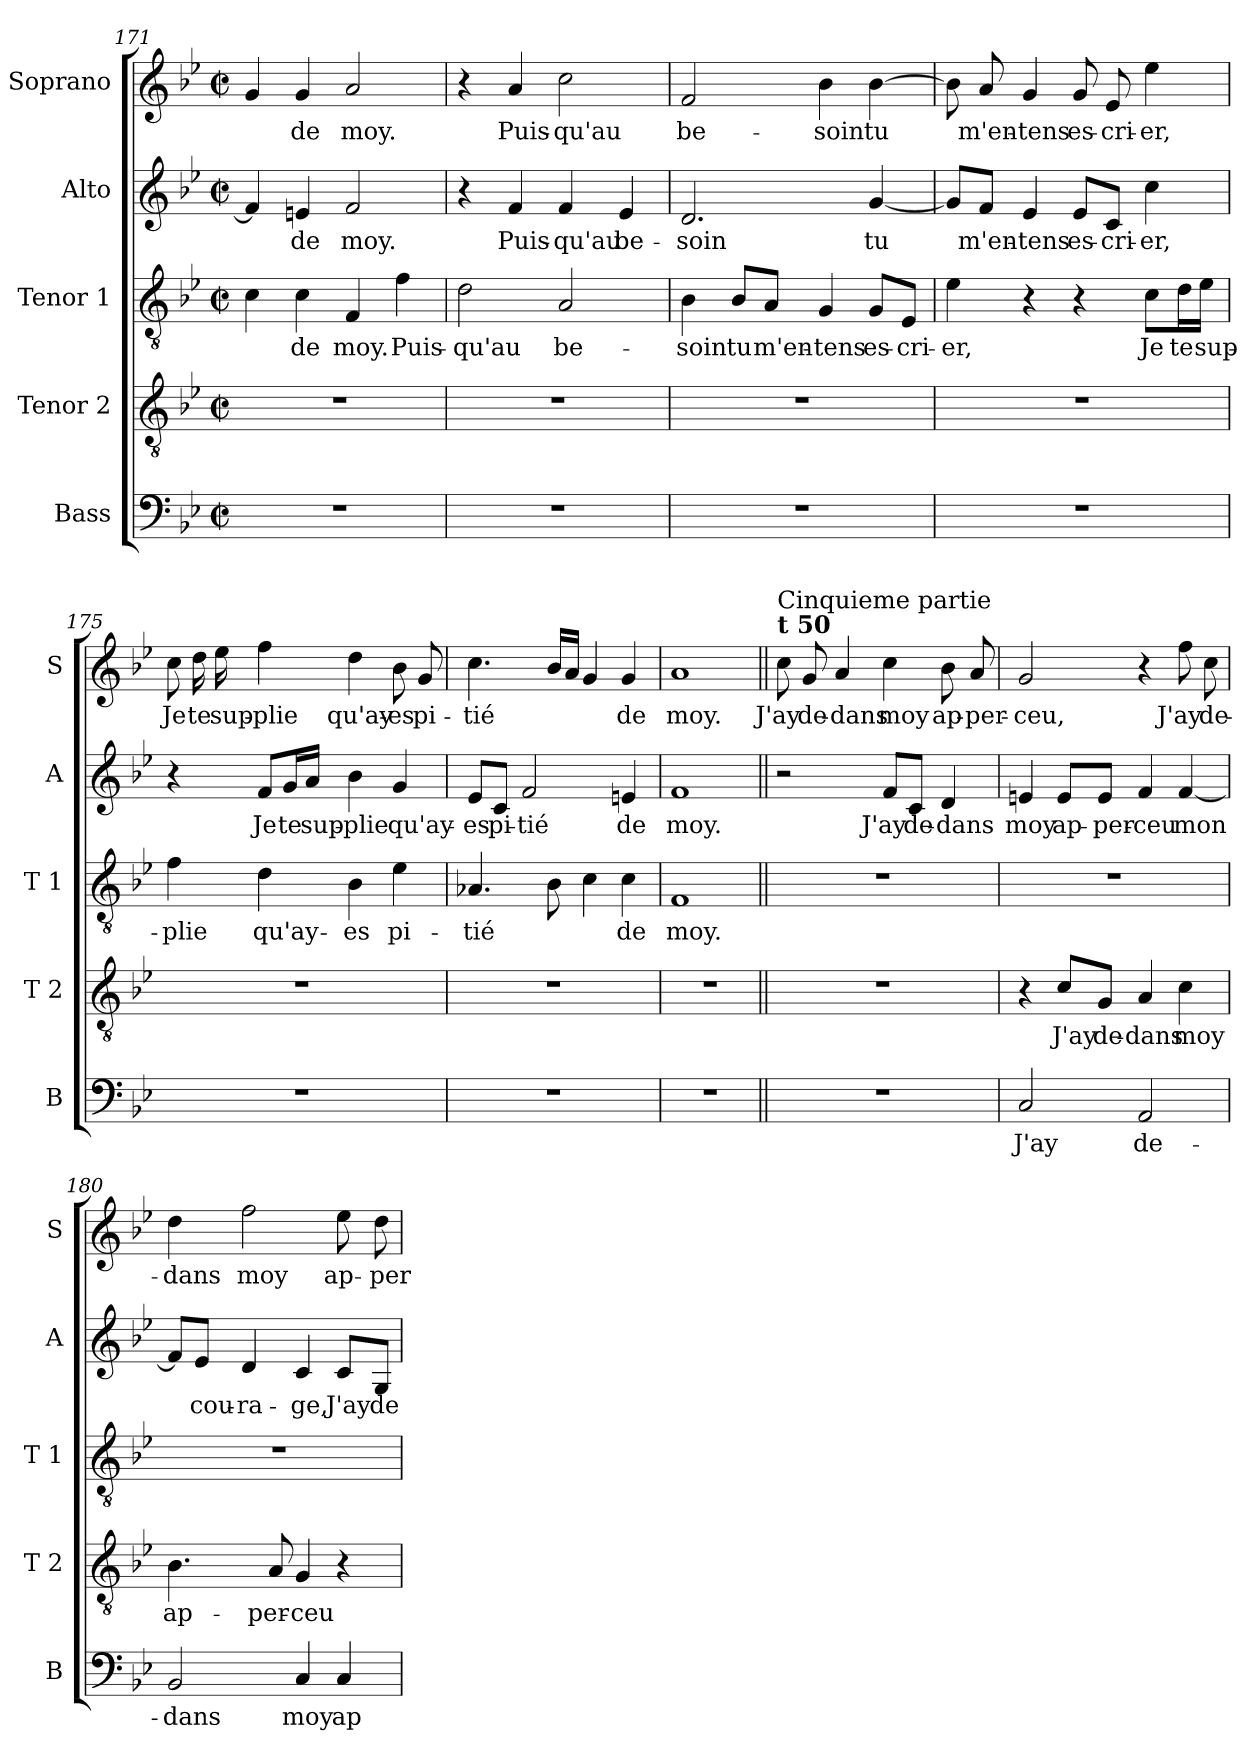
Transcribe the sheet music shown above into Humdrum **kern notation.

**kern	**text	**kern	**text	**kern	**text	**kern	**text	**kern	**text
*part5	*part5	*part4	*part4	*part3	*part3	*part2	*part2	*part1	*part1
*staff5	*staff5	*staff4	*staff4	*staff3	*staff3	*staff2	*staff2	*staff1	*staff1
*I"Bass	*	*I"Tenor 2	*	*I"Tenor 1	*	*I"Alto	*	*I"Soprano	*
*I'B	*	*I'T 2	*	*I'T 1	*	*I'A	*	*I'S	*
*clefF4	*	*clefGv2	*	*clefGv2	*	*clefG2	*	*clefG2	*
*k[b-e-]	*	*k[b-e-]	*	*k[b-e-]	*	*k[b-e-]	*	*k[b-e-]	*
*B-:	*	*B-:	*	*B-:	*	*B-:	*	*B-:	*
*M2/2	*	*M2/2	*	*M2/2	*	*M2/2	*	*M2/2	*
*met(c|)	*	*met(c|)	*	*met(c|)	*	*met(c|)	*	*met(c|)	*
=171	=171	=171	=171	=171	=171	=171	=171	=171	=171
1r	.	1r	.	4c\	.	4f/]	.	4g/	.
!	!	!	!	!	!LO:LY:b	!	!LO:LY:b	!	!LO:LY:b
.	.	.	.	4c\	de	4en/	de	4g/	de
!	!	!	!	!	!LO:LY:b	!	!LO:LY:b	!	!LO:LY:b
.	.	.	.	4F/	moy.	2f/	moy.	2a/	moy.
!	!	!	!	!	!LO:LY:b	!	!	!	!
.	.	.	.	4f\	Puis-	.	.	.	.
=172	=172	=172	=172	=172	=172	=172	=172	=172	=172
!	!	!	!	!	!LO:LY:b	!	!	!	!
1r	.	1r	.	2d\	-qu'au	4r	.	4r	.
!	!	!	!	!	!	!	!LO:LY:b	!	!LO:LY:b
.	.	.	.	.	.	4f/	Puis-	4a/	Puis-
!	!	!	!	!	!LO:LY:b	!	!LO:LY:b	!	!LO:LY:b
.	.	.	.	2A/	be-	4f/	-qu'au	2cc\	-qu'au
!	!	!	!	!	!	!	!LO:LY:b	!	!
.	.	.	.	.	.	4e-/	be-	.	.
!!LO:PB:g=z
=173	=173	=173	=173	=173	=173	=173	=173	=173	=173
!	!	!	!	!	!LO:LY:b	!	!LO:LY:b	!	!LO:LY:b
1r	.	1r	.	4B-\	-soin	2.d/	-soin	2f/	be-
!	!	!	!	!	!LO:LY:b	!	!	!	!
.	.	.	.	8B-/L	tu	.	.	.	.
!	!	!	!	!	!LO:LY:b	!	!	!	!
.	.	.	.	8A/J	m'en-	.	.	.	.
!	!	!	!	!	!LO:LY:b	!	!	!	!LO:LY:b
.	.	.	.	4G/	-tens	.	.	4b-\	-soin
!	!	!	!	!	!LO:LY:b	!	!LO:LY:b	!	!LO:LY:b
.	.	.	.	8G/L	es-	[4g/	tu	[4b-\	tu
!	!	!	!	!	!LO:LY:b	!	!	!	!
.	.	.	.	8E-/J	-cri-	.	.	.	.
=174	=174	=174	=174	=174	=174	=174	=174	=174	=174
!	!	!	!	!	!LO:LY:b	!	!	!	!
1r	.	1r	.	4e-\	-er,	8g/L]	.	8b-\]	.
!	!	!	!	!	!	!	!LO:LY:b	!	!LO:LY:b
.	.	.	.	.	.	8f/J	m'en-	8a/	m'en-
!	!	!	!	!	!	!	!LO:LY:b	!	!LO:LY:b
.	.	.	.	4r	.	4e-/	-tens	4g/	-tens
!	!	!	!	!	!	!	!LO:LY:b	!	!LO:LY:b
.	.	.	.	4r	.	8e-/L	es-	8g/	es-
!	!	!	!	!	!	!	!LO:LY:b	!	!LO:LY:b
.	.	.	.	.	.	8c/J	-cri-	8e-/	-cri-
!	!	!	!	!	!LO:LY:b	!	!LO:LY:b	!	!LO:LY:b
.	.	.	.	8c\L	Je	4cc\	-er,	4ee-\	-er,
!	!	!	!	!	!LO:LY:b	!	!	!	!
.	.	.	.	16d\L	te	.	.	.	.
!	!	!	!	!	!LO:LY:b	!	!	!	!
.	.	.	.	16e-\JJ	sup-	.	.	.	.
=175	=175	=175	=175	=175	=175	=175	=175	=175	=175
!	!	!	!	!	!LO:LY:b	!	!	!	!LO:LY:b
1r	.	1r	.	4f\	-plie	4r	.	8cc\	Je
!	!	!	!	!	!	!	!	!	!LO:LY:b
.	.	.	.	.	.	.	.	16dd\	te
!	!	!	!	!	!	!	!	!	!LO:LY:b
.	.	.	.	.	.	.	.	16ee-\	sup-
!	!	!	!	!	!LO:LY:b	!	!LO:LY:b	!	!LO:LY:b
.	.	.	.	4d\	qu'ay-	8f/L	Je	4ff\	-plie
!	!	!	!	!	!	!	!LO:LY:b	!	!
.	.	.	.	.	.	16g/L	te	.	.
!	!	!	!	!	!	!	!LO:LY:b	!	!
.	.	.	.	.	.	16a/JJ	sup-	.	.
!	!	!	!	!	!LO:LY:b	!	!LO:LY:b	!	!LO:LY:b
.	.	.	.	4B-\	-es	4b-\	-plie	4dd\	qu'ay-
!	!	!	!	!	!LO:LY:b	!	!LO:LY:b	!	!LO:LY:b
.	.	.	.	4e-\	pi-	4g/	qu'ay-	8b-\	-es
!	!	!	!	!	!	!	!	!	!LO:LY:b
.	.	.	.	.	.	.	.	8g/	pi-
=176	=176	=176	=176	=176	=176	=176	=176	=176	=176
!	!	!	!	!	!LO:LY:b	!	!LO:LY:b	!	!LO:LY:b
1r	.	1r	.	4.A-X/	-tié	8e-/L	-es	4.cc\	-tié
!	!	!	!	!	!	!	!LO:LY:b	!	!
.	.	.	.	.	.	8c/J	pi-	.	.
!	!	!	!	!	!	!	!LO:LY:b	!	!
.	.	.	.	.	.	2f/	-tié	.	.
.	.	.	.	8B-\	.	.	.	16b-/LL	.
.	.	.	.	.	.	.	.	16a/JJ	.
.	.	.	.	4c\	.	.	.	4g/	.
!	!	!	!	!	!LO:LY:b	!	!LO:LY:b	!	!LO:LY:b
.	.	.	.	4c\	de	4en/	de	4g/	de
!!LO:LB:g=z
=177	=177	=177	=177	=177	=177	=177	=177	=177	=177
!	!	!	!	!	!LO:LY:b	!	!LO:LY:b	!	!LO:LY:b
1r	.	1r	.	1F	moy.	1f	moy.	1a	moy.
=178||	=178||	=178||	=178||	=178||	=178||	=178||	=178||	=178||	=178||
!	!	!	!	!	!	!	!	!LO:TX:a:B:t=t 50	!
!	!	!	!	!	!	!	!	!LO:TX:a:t=Cinquieme partie	!
!	!	!	!	!	!	!	!	!	!LO:LY:b
1r	.	1r	.	1r	.	2r	.	8cc\	J'ay
!	!	!	!	!	!	!	!	!	!LO:LY:b
.	.	.	.	.	.	.	.	8g/	de-
!	!	!	!	!	!	!	!	!	!LO:LY:b
.	.	.	.	.	.	.	.	4a/	-dans
!	!	!	!	!	!	!	!LO:LY:b	!	!LO:LY:b
.	.	.	.	.	.	8f/L	J'ay	4cc\	moy
!	!	!	!	!	!	!	!LO:LY:b	!	!
.	.	.	.	.	.	8c/J	de-	.	.
!	!	!	!	!	!	!	!LO:LY:b	!	!LO:LY:b
.	.	.	.	.	.	4d/	-dans	8b-\	ap-
!	!	!	!	!	!	!	!	!	!LO:LY:b
.	.	.	.	.	.	.	.	8a/	-per-
=179	=179	=179	=179	=179	=179	=179	=179	=179	=179
!	!LO:LY:b	!	!	!	!	!	!LO:LY:b	!	!LO:LY:b
2C/	J'ay	4r	.	1r	.	4en/	moy	2g/	-ceu,
!	!	!	!LO:LY:b	!	!	!	!LO:LY:b	!	!
.	.	8c/L	J'ay	.	.	8e/L	ap-	.	.
!	!	!	!LO:LY:b	!	!	!	!LO:LY:b	!	!
.	.	8G/J	de-	.	.	8e/J	-per-	.	.
!	!LO:LY:b	!	!LO:LY:b	!	!	!	!LO:LY:b	!	!
2AA/	de-	4A/	-dans	.	.	4f/	-ceu	4r	.
!	!	!	!LO:LY:b	!	!	!	!LO:LY:b	!	!LO:LY:b
.	.	4c\	moy	.	.	[4f/	mon	8ff\	J'ay
!	!	!	!	!	!	!	!	!	!LO:LY:b
.	.	.	.	.	.	.	.	8cc\	de-
=180	=180	=180	=180	=180	=180	=180	=180	=180	=180
!	!LO:LY:b	!	!LO:LY:b	!	!	!	!	!	!LO:LY:b
2BB-/	-dans	4.B-\	ap-	1r	.	8f/L]	.	4dd\	-dans
!	!	!	!	!	!	!	!LO:LY:b	!	!
.	.	.	.	.	.	8e-/J	cou-	.	.
!	!	!	!	!	!	!	!LO:LY:b	!	!LO:LY:b
.	.	.	.	.	.	4d/	-ra-	2ff\	moy
!	!	!	!LO:LY:b	!	!	!	!	!	!
.	.	8A/	-per-	.	.	.	.	.	.
!	!LO:LY:b	!	!LO:LY:b	!	!	!	!LO:LY:b	!	!
4C/	moy	4G/	-ceu	.	.	4c/	-ge,	.	.
!	!LO:LY:b	!	!	!	!	!	!LO:LY:b	!	!LO:LY:b
4C/	ap-	4r	.	.	.	8c/L	J'ay	8ee-\	ap-
!	!	!	!	!	!	!	!LO:LY:b	!	!LO:LY:b
.	.	.	.	.	.	8G/J	de-	8dd\	-per-
=	=	=	=	=	=	=	=	=	=
*-	*-	*-	*-	*-	*-	*-	*-	*-	*-
